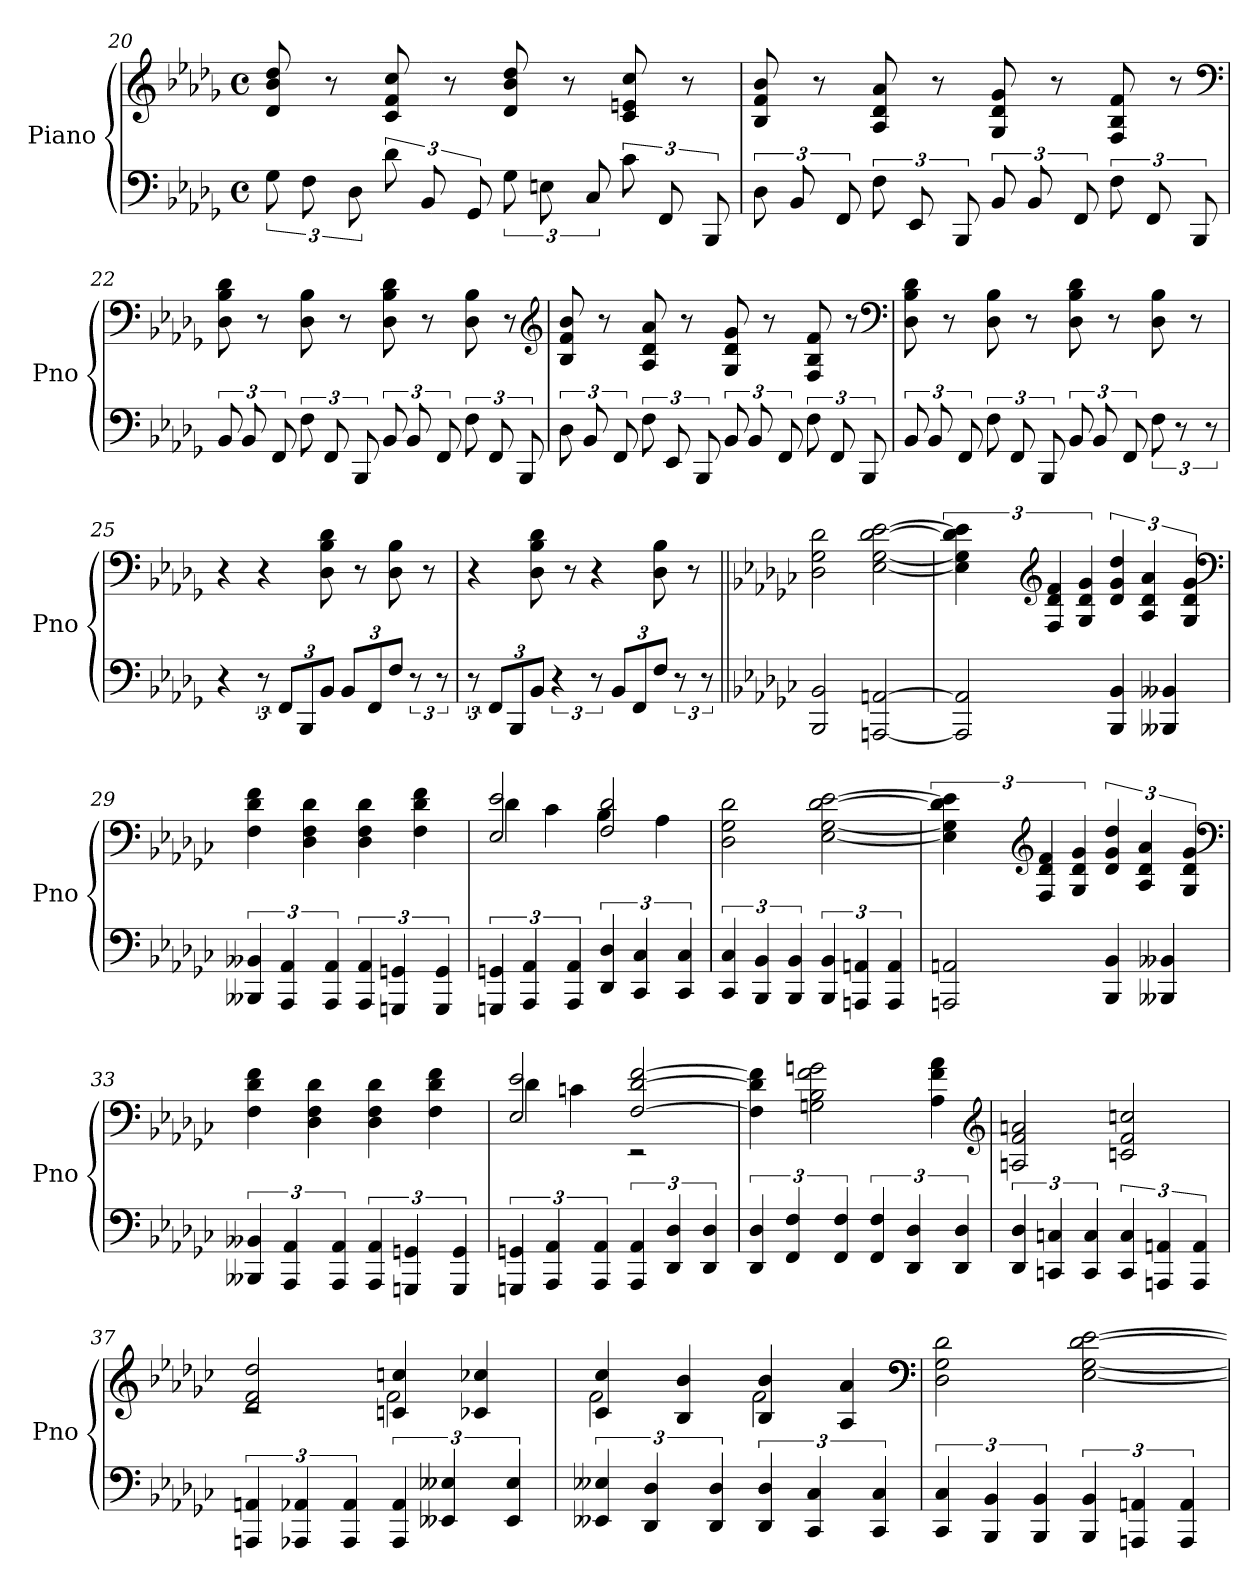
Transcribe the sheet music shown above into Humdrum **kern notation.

**kern	**kern
*part1	*part1
*staff2	*staff1
*I"Piano	*
*I'Pno	*
*clefF4	*clefG2
*k[b-e-a-d-g-]	*k[b-e-a-d-g-]
*M4/4	*M4/4
*met(c)	*met(c)
=20	=20
12G-	8d- 8b- 8dd-
12F	.
.	8r
12D-	.
12d-	8c 8f 8cc
12BB-	.
.	8r
12GG-	.
12G-	8d- 8b- 8dd-
12En	.
.	8r
12C	.
12c	8c 8en 8cc
12FF	.
.	8r
12BBB-	.
=21	=21
12D-	8B- 8f 8b-
12BB-	.
.	8r
12FF	.
12F	8A- 8d- 8a-
12EE-	.
.	8r
12BBB-	.
12BB-	8G- 8d- 8g-
12BB-	.
.	8r
12FF	.
12F	8F 8B- 8f
12FF	.
.	8r
12BBB-	.
*	*clefF4
=22	=22
12BB-	8D- 8B- 8d-
12BB-	.
.	8r
12FF	.
12F	8D- 8B-
12FF	.
.	8r
12BBB-	.
12BB-	8D- 8B- 8d-
12BB-	.
.	8r
12FF	.
12F	8D- 8B-
12FF	.
.	8r
12BBB-	.
*	*clefG2
=23	=23
12D-	8B- 8f 8b-
12BB-	.
.	8r
12FF	.
12F	8A- 8d- 8a-
12EE-	.
.	8r
12BBB-	.
12BB-	8G- 8d- 8g-
12BB-	.
.	8r
12FF	.
12F	8F 8B- 8f
12FF	.
.	8r
12BBB-	.
*	*clefF4
=24	=24
12BB-	8D- 8B- 8d-
12BB-	.
.	8r
12FF	.
12F	8D- 8B-
12FF	.
.	8r
12BBB-	.
12BB-	8D- 8B- 8d-
12BB-	.
.	8r
12FF	.
12F	8D- 8B-
12r	.
.	8r
12r	.
=25	=25
4r	4r
12r	4r
12FFL	.
12BBB-	.
12BB-J	8D- 8B- 8d-
12BB-L	.
.	8r
12FF	.
12FJ	8D- 8B-
12r	.
.	8r
12r	.
=26	=26
12r	4r
12FFL	.
12BBB-	.
12BB-J	8D- 8B- 8d-
6r	.
.	8r
12r	4r
12BB-L	.
12FF	.
12FJ	8D- 8B-
12r	.
.	8r
12r	.
=27||	=27||
*k[b-e-a-d-g-c-]	*k[b-e-a-d-g-c-]
2BBB- 2BB-	2D- 2G- 2d-
[2AAAn [2AAn	[2E- [2G- [2d- [2e-
=28	=28
2AAA] 2AA]	6E-] 6G-] 6d-] 6e-]
*	*clefG2
.	6F 6d- 6f
.	6G- 6d- 6g-
4BBB- 4BB-	6d- 6g- 6dd-
.	6A- 6d- 6a-
4BBB--X 4BB--X	.
.	6G- 6d- 6g-
*	*clefF4
=29	=29
6BBB--X 6BB--X	4F 4d- 4f
6AAA- 6AA-	.
.	4D- 4F 4d-
6AAA- 6AA-	.
6AAA- 6AA-	4D- 4F 4d-
6GGGn 6GGn	.
.	4F 4d- 4f
6GGG 6GG	.
=30	=30
*	*^
6GGGn 6GGn	2E- 2e-	4d-
6AAA- 6AA-	.	.
.	.	4c-
6AAA- 6AA-	.	.
6DD- 6D-	2F 2d-	4B-
6CC- 6C-	.	.
.	.	4A-
6CC- 6C-	.	.
*	*v	*v
=31	=31
6CC- 6C-	2D- 2G- 2d-
6BBB- 6BB-	.
6BBB- 6BB-	.
6BBB- 6BB-	[2E- [2G- [2d- [2e-
6AAAn 6AAn	.
6AAA 6AA	.
=32	=32
2AAAn 2AAn	6E-] 6G-] 6d-] 6e-]
*	*clefG2
.	6F 6d- 6f
.	6G- 6d- 6g-
4BBB- 4BB-	6d- 6g- 6dd-
.	6A- 6d- 6a-
4BBB--X 4BB--X	.
.	6G- 6d- 6g-
*	*clefF4
=33	=33
6BBB--X 6BB--X	4F 4d- 4f
6AAA- 6AA-	.
.	4D- 4F 4d-
6AAA- 6AA-	.
6AAA- 6AA-	4D- 4F 4d-
6GGGn 6GGn	.
.	4F 4d- 4f
6GGG 6GG	.
=34	=34
*	*^
6GGGn 6GGn	2E- 2e-	4d-
6AAA- 6AA-	.	.
.	.	4cn
6AAA- 6AA-	.	.
6AAA- 6AA-	[2F [2d- [2f	2rEE
6DD- 6D-	.	.
6DD- 6D-	.	.
*	*v	*v
=35	=35
6DD- 6D-	4F] 4d-] 4f]
6FF 6F	.
.	2Gn 2B- 2f 2gn
6FF 6F	.
6FF 6F	.
6DD- 6D-	.
.	4A- 4f 4a-
6DD- 6D-	.
*	*clefG2
=36	=36
6DD- 6D-	2An 2f 2an
6CCn 6Cn	.
6CC 6C	.
6CC 6C	2cn 2f 2ccn
6AAAn 6AAn	.
6AAA 6AA	.
=37	=37
*	*^
6AAAn 6AAn	2d- 2f 2dd-	2rc
6AAA-X 6AA-X	.	.
6AAA- 6AA-	.	.
6AAA- 6AA-	4cn 4ccn	2f
6EE--X 6E--X	.	.
.	4c-X 4cc-X	.
6EE-- 6E--	.	.
=38	=38	=38
6EE--X 6E--X	4c- 4cc-	2f
6DD- 6D-	.	.
.	4B- 4b-	.
6DD- 6D-	.	.
6DD- 6D-	4B- 4b-	2f
6CC- 6C-	.	.
.	4A- 4a-	.
6CC- 6C-	.	.
*	*v	*v
*	*clefF4
=39	=39
6CC- 6C-	2D- 2G- 2d-
6BBB- 6BB-	.
6BBB- 6BB-	.
6BBB- 6BB-	[2E- [2G- [2d- [2e-
6AAAn 6AAn	.
6AAA 6AA	.
=	=
*-	*-
